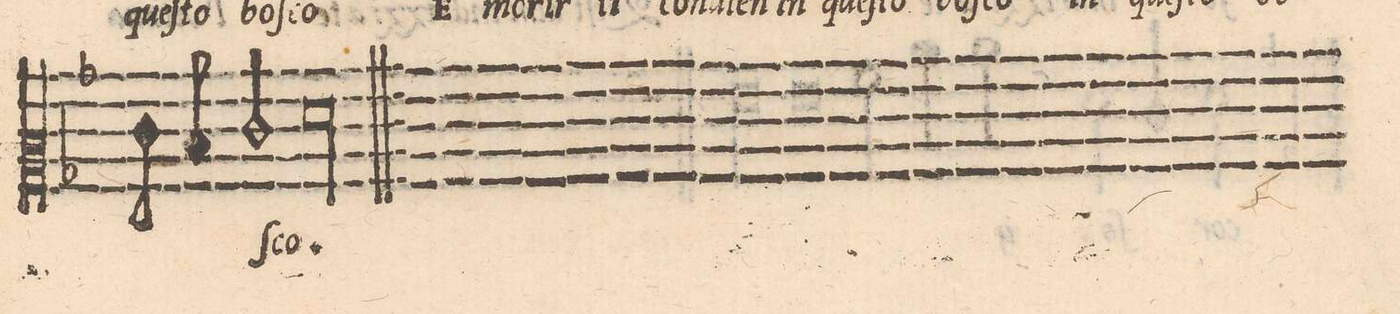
**kern	**text
*I"ALTO	*
*clefC2	*
*k[b-]	*
*met(c)	*
*M2/1	*
8e\	.
8d/	.
2e/	.
1f\l	-ſco
==	==
*-	*-
